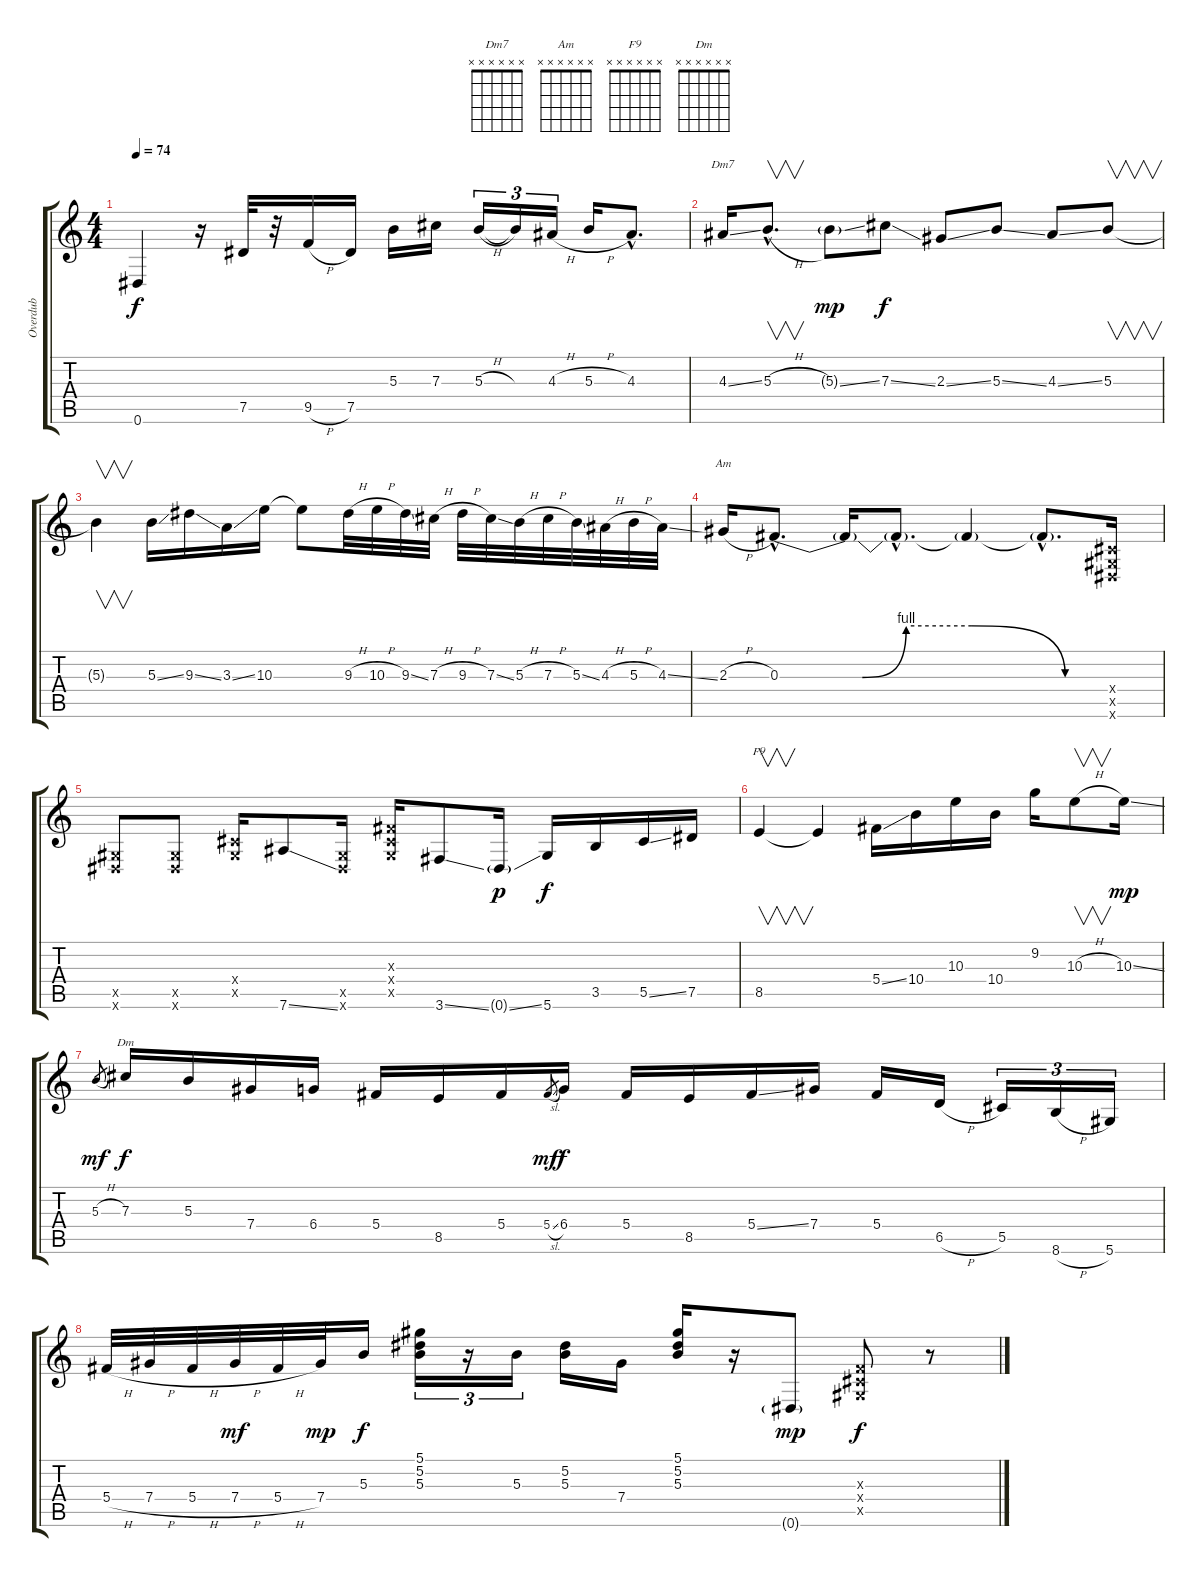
\track ("Overdub" "Overdub") {instrument electricguitarjazz}
\staff {score tabs}
\tuning (Eb4 Bb3 Gb3 Db3 Ab2 Eb2) {hide}
\chord ("Dm7" x x x x x x) {firstfret 0}
\chord ("Am" x x x x x x) {firstfret 0}
\chord ("F9" x x x x x x) {firstfret 0}
\chord ("Dm" x x x x x x) {firstfret 0}
\ts (4 4)
\tempo 74
\clef g2
\ks c
0.6.4{dy f} r.16 7.5.32 r.32 9.5{h}.16 7.5.16 5.3.16 7.3.16 5.3{h}.16{tu (3 2)} 5.3{t}.16{tu (3 2)} 4.3{h}.16{tu (3 2)} 5.3{h}.16 4.3{hac}.8{d} |
4.3{ss}.16{ch "Dm7"} 5.3{h hac}.8{v d} 5.3{ss g}.8{dy mp} 7.3{ss}.8{dy f} 2.3{ss}.8 5.3{ss}.8 4.3{ss}.8 5.3.8{v} |
5.3{t}.4{v} 5.3{ss}.16 9.3{ss}.16 3.3{ss}.16 10.3.16 10.3{t}.8 9.3{h}.32 10.3{h}.32 9.3{ss}.32 7.3{h}.32 9.3{h}.32 7.3{ss}.32 5.3{h}.32 7.3{h}.32 5.3{ss}.32 4.3{h}.32 5.3{h}.32 4.3{ss}.32 |
2.3{h}.16{ch "Am"} 0.3{be (custom 0 0 15 0 23 4 35 4 52 0 60 0) hac}.8{d} 0.3{t}.16 0.3{hac t}.8{d} 0.3{t}.4 0.3{hac t}.8{d} (0.4{x} 0.5{x} 0.6{x}).16 |
(0.5{x} 0.6{x}).8 (0.5{x} 0.6{x}).8 (0.4{x} 0.5{x}).16 7.6{ss}.8 (0.5{x} 0.6{x}).16 (0.3{x} 0.4{x} 0.5{x}).16 3.6{ss}.8 0.6{ss g}.16{dy p} 5.6.16{dy f} 3.5.16 5.5{ss}.16 7.5.16 |
8.5.4{v ch "F9"} 8.5{t}.4 5.4{ss}.16 10.4.16 10.3.16 10.4.16 9.2.16 10.3{h}.8{v} 10.3{ss}.16{dy mp} |
5.3{h}.8{gr dy mf} 7.3.16{ch "Dm" dy f} 5.3.16 7.4.16 6.4.16 5.4.16 8.5.16 5.4.16 5.4{sl}.8{gr dy mf} 6.4.16{dy f} 5.4.16 8.5.16 5.4{ss}.16 7.4.16 5.4.16 6.5{h}.16 5.5.16{tu (3 2)} 8.6{h}.16{tu (3 2)} 5.6.16{tu (3 2)} |
5.4{h}.32 7.4{h}.32 5.4{h}.32 7.4{h}.32{dy mf} 5.4{h}.32 7.4.32{dy mp} 5.3.16{dy f} (5.1 5.2 5.3).16{tu (3 2)} r.16{tu (3 2)} 5.3.16{tu (3 2)} (5.2 5.3).16 7.4.16 (5.1 5.2 5.3).16 r.16 0.6{g}.8{dy mp} (0.3{x} 0.4{x} 0.5{x}).8{dy f} r.8
